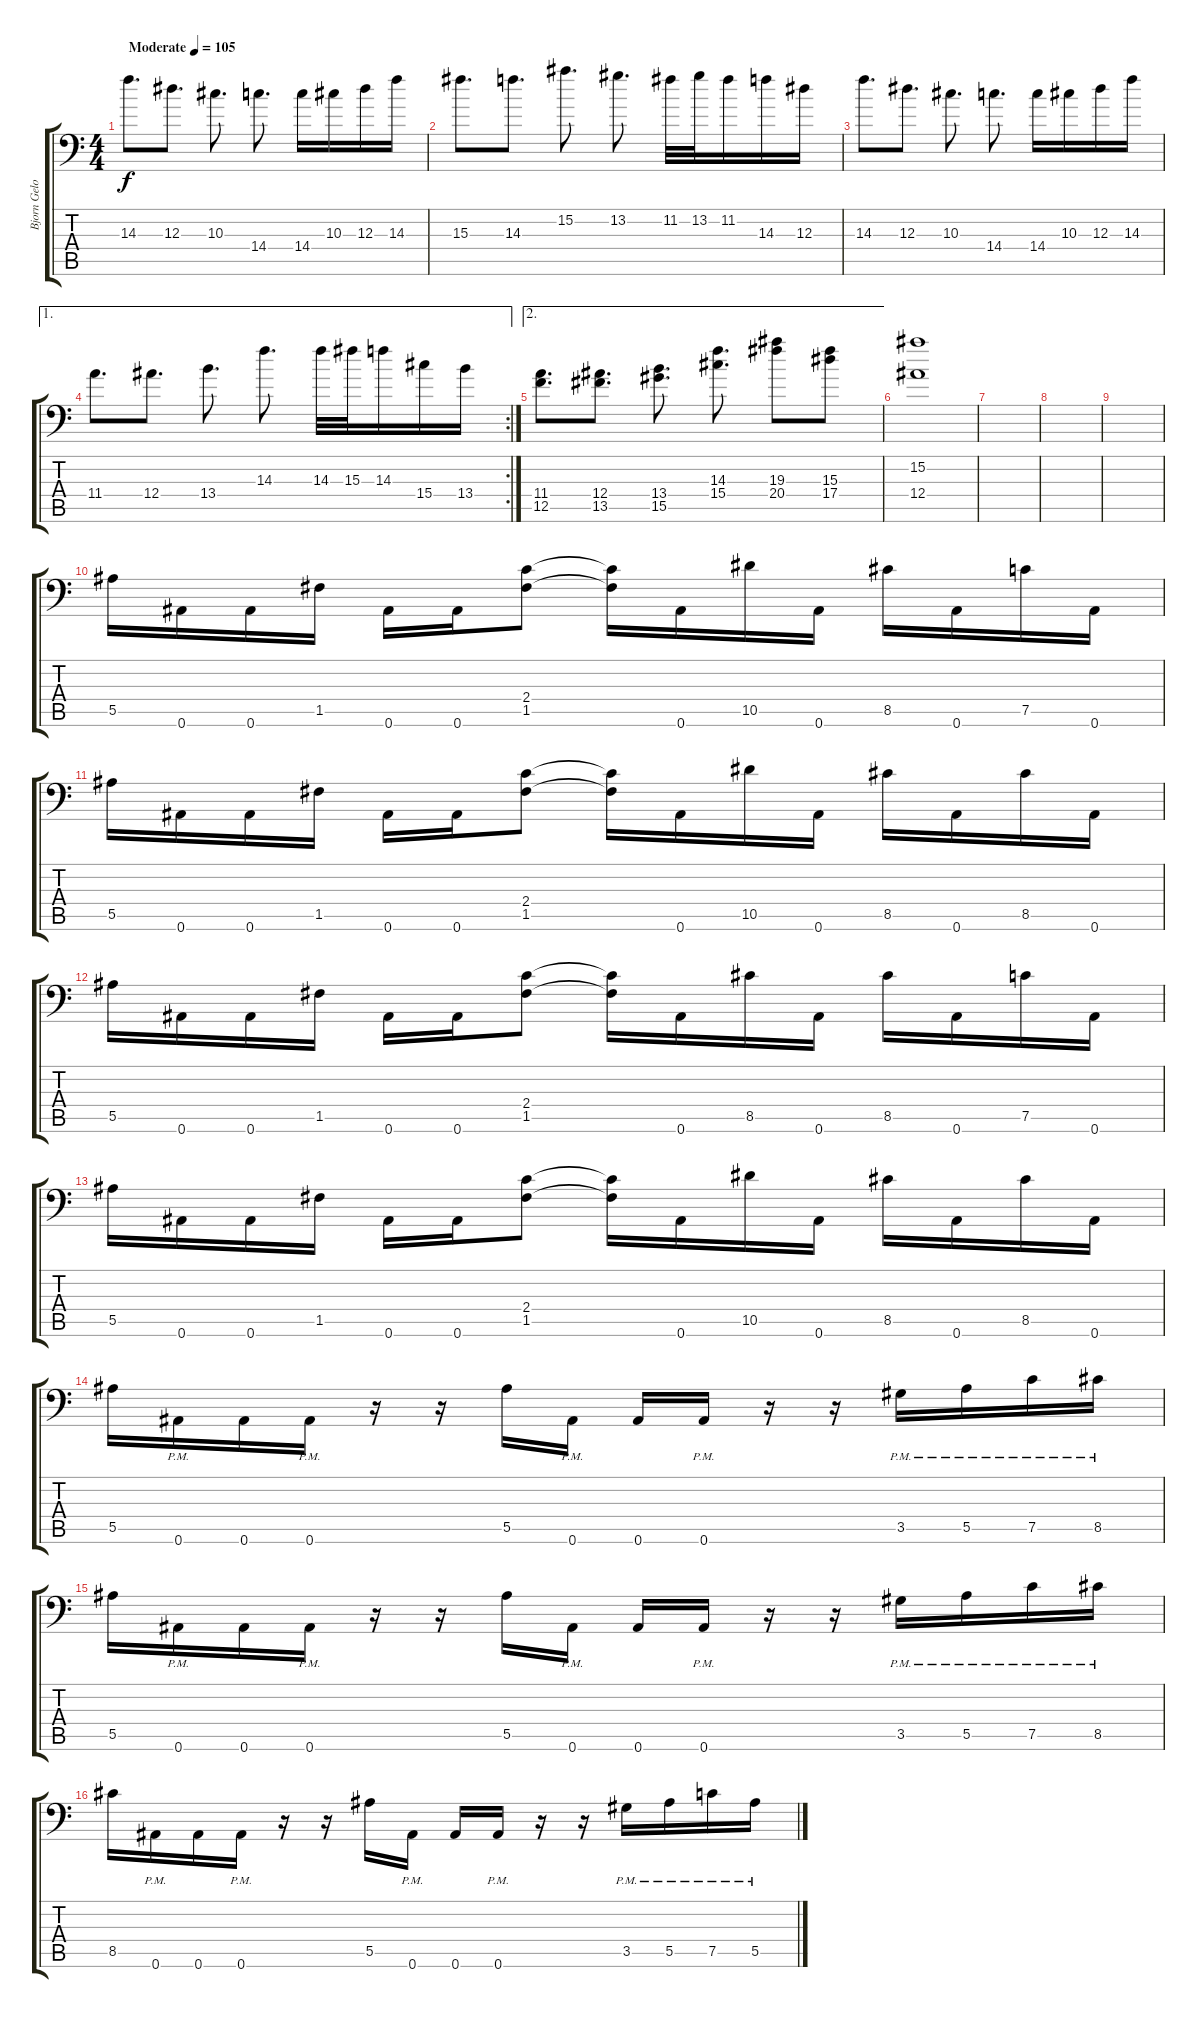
\track ("Bjorn Gelotte" "Bjorn Gelo") {instrument distortionguitar}
\staff {score tabs}
\tuning (C4 G3 Eb3 Bb2 F2 Bb1) {hide}
\ts (4 4)
\tempo (105 "Moderate")
\clef f4
\ks c
14.3.8{d dy f instrument distortionguitar} 12.3.8{d} 10.3.8{d} 14.4.8{d} 14.4.16 10.3.16 12.3.16 14.3.16 |
15.3.8{d} 14.3.8{d} 15.2.8{d} 13.2.8{d} 11.2.32 13.2.32 11.2.16 14.3.16 12.3.16 |
14.3.8{d} 12.3.8{d} 10.3.8{d} 14.4.8{d} 14.4.16 10.3.16 12.3.16 14.3.16 |
\ae 1
\rc 2
11.4.8{d} 12.4.8{d} 13.4.8{d} 14.3.8{d} 14.3.32 15.3.32 14.3.16 15.4.16 13.4.16 |
\ae 2
(11.4 12.5).8{d} (12.4 13.5).8{d} (13.4 15.5).8{d} (14.3 15.4).8{d} (19.3 20.4).8 (15.3 17.4).8 |
(15.2 12.4).1 |
|
|
|
5.5.16 0.6.16 0.6.16 1.5.16 0.6.16 0.6.16 (2.4 1.5).8 (2.4{t} 1.5{t}).16 0.6.16 10.5.16 0.6.16 8.5.16 0.6.16 7.5.16 0.6.16 |
5.5.16 0.6.16 0.6.16 1.5.16 0.6.16 0.6.16 (2.4 1.5).8 (2.4{t} 1.5{t}).16 0.6.16 10.5.16 0.6.16 8.5.16 0.6.16 8.5.16 0.6.16 |
5.5.16 0.6.16 0.6.16 1.5.16 0.6.16 0.6.16 (2.4 1.5).8 (2.4{t} 1.5{t}).16 0.6.16 8.5.16 0.6.16 8.5.16 0.6.16 7.5.16 0.6.16 |
5.5.16 0.6.16 0.6.16 1.5.16 0.6.16 0.6.16 (2.4 1.5).8 (2.4{t} 1.5{t}).16 0.6.16 10.5.16 0.6.16 8.5.16 0.6.16 8.5.16 0.6.16 |
5.5.16 0.6{pm}.16 0.6.16 0.6{pm}.16 r.16 r.16 5.5.16 0.6{pm}.16 0.6.16 0.6{pm}.16 r.16 r.16 3.5{pm}.16 5.5{pm}.16 7.5{pm}.16 8.5{pm}.16 |
5.5.16 0.6{pm}.16 0.6.16 0.6{pm}.16 r.16 r.16 5.5.16 0.6{pm}.16 0.6.16 0.6{pm}.16 r.16 r.16 3.5{pm}.16 5.5{pm}.16 7.5{pm}.16 8.5{pm}.16 |
8.5.16 0.6{pm}.16 0.6.16 0.6{pm}.16 r.16 r.16 5.5.16 0.6{pm}.16 0.6.16 0.6{pm}.16 r.16 r.16 3.5{pm}.16 5.5{pm}.16 7.5{pm}.16 5.5{pm}.16
